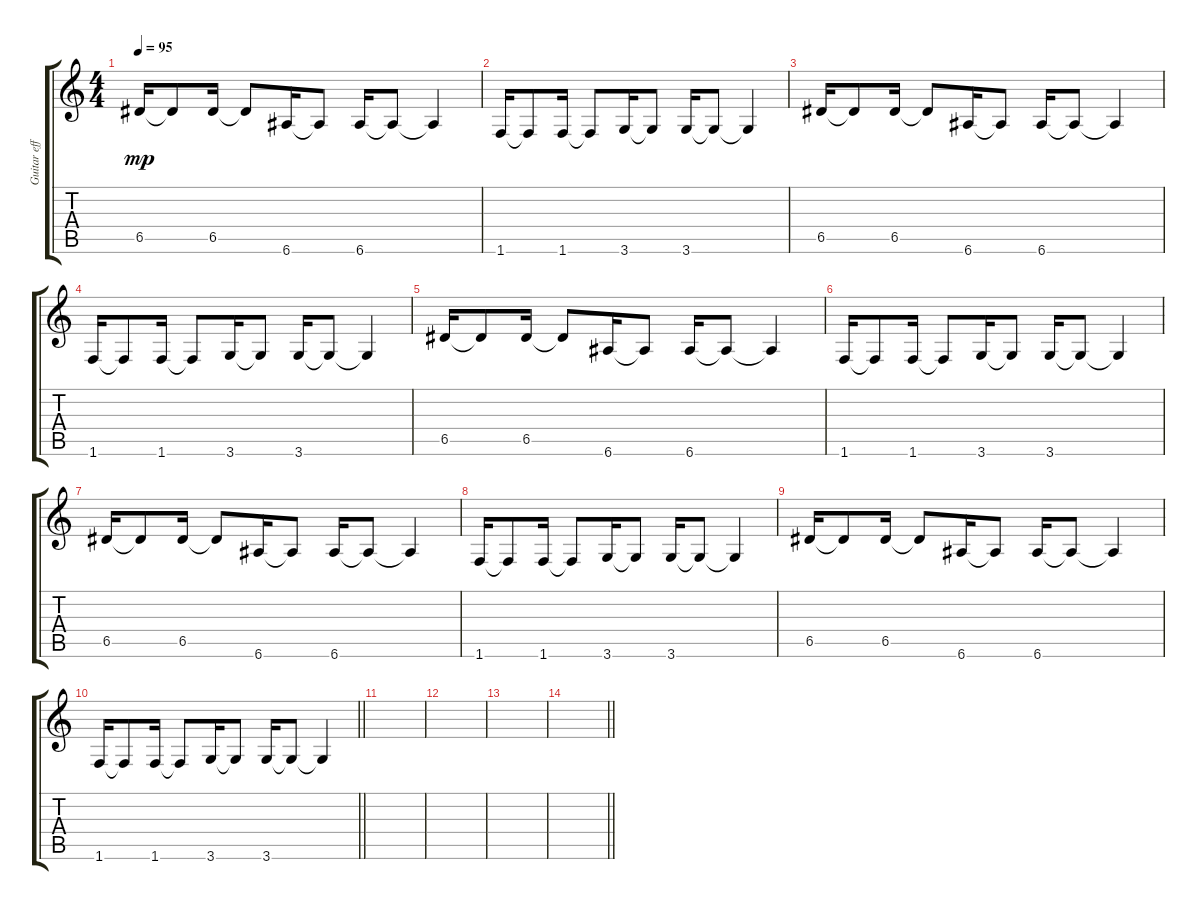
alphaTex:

\track ("Guitar effect 2" "Guitar eff") {instrument overdrivenguitar}
\staff {score tabs}
\tuning (E4 B3 G3 D3 A2 E2) {hide}
\ts (4 4)
\tempo 95
\clef g2
\ks c
6.5.16{dy mp volume 2 instrument overdrivenguitar} 6.5{t}.8 6.5.16 6.5{t}.8 6.6.16 6.6{t}.8 6.6.16 6.6{t}.8 6.6{t}.4 |
1.6.16 1.6{t}.8 1.6.16 1.6{t}.8 3.6.16 3.6{t}.8 3.6.16 3.6{t}.8 3.6{t}.4 |
6.5.16{volume 2 instrument overdrivenguitar} 6.5{t}.8 6.5.16 6.5{t}.8 6.6.16 6.6{t}.8 6.6.16 6.6{t}.8 6.6{t}.4 |
1.6.16 1.6{t}.8 1.6.16 1.6{t}.8 3.6.16 3.6{t}.8 3.6.16 3.6{t}.8 3.6{t}.4 |
6.5.16{volume 2 instrument overdrivenguitar} 6.5{t}.8 6.5.16 6.5{t}.8 6.6.16 6.6{t}.8 6.6.16 6.6{t}.8 6.6{t}.4 |
1.6.16 1.6{t}.8 1.6.16 1.6{t}.8 3.6.16 3.6{t}.8 3.6.16 3.6{t}.8 3.6{t}.4 |
6.5.16{volume 2 instrument overdrivenguitar} 6.5{t}.8 6.5.16 6.5{t}.8 6.6.16 6.6{t}.8 6.6.16 6.6{t}.8 6.6{t}.4 |
1.6.16 1.6{t}.8 1.6.16 1.6{t}.8 3.6.16 3.6{t}.8 3.6.16 3.6{t}.8 3.6{t}.4 |
6.5.16{volume 2 instrument overdrivenguitar} 6.5{t}.8 6.5.16 6.5{t}.8 6.6.16 6.6{t}.8 6.6.16 6.6{t}.8 6.6{t}.4 |
\barLineRight lightlight
1.6.16 1.6{t}.8 1.6.16 1.6{t}.8 3.6.16 3.6{t}.8 3.6.16 3.6{t}.8 3.6{t}.4 |
|
|
|
\barLineRight lightlight
